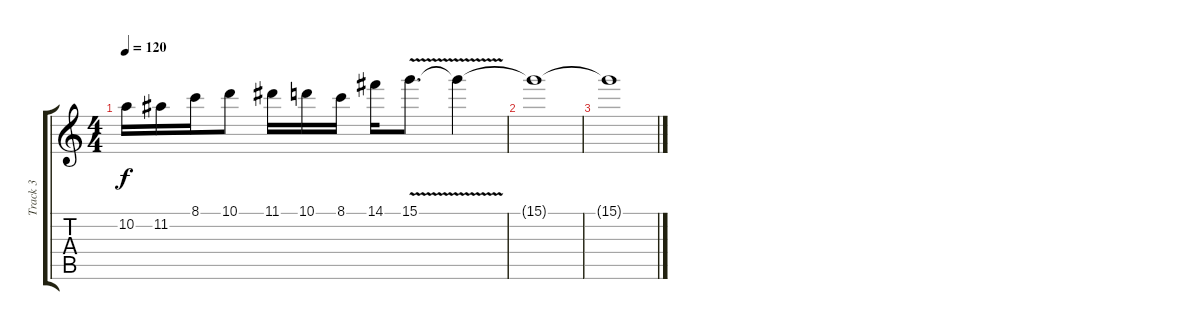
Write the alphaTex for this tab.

\track ("Track 3" "Track 3") {instrument overdrivenguitar}
\staff {score tabs}
\tuning (E4 B3 G3 D3 A2 E2) {hide}
\ts (4 4)
\tempo 120
\clef g2
\ks c
10.2.16{dy f} 11.2.16 8.1.16 10.1.8 11.1.16 10.1.16 8.1.16 14.1.16 15.1{v}.8{d} 15.1{t}.4 |
15.1{t}.1{volume 4} |
15.1{t}.1
